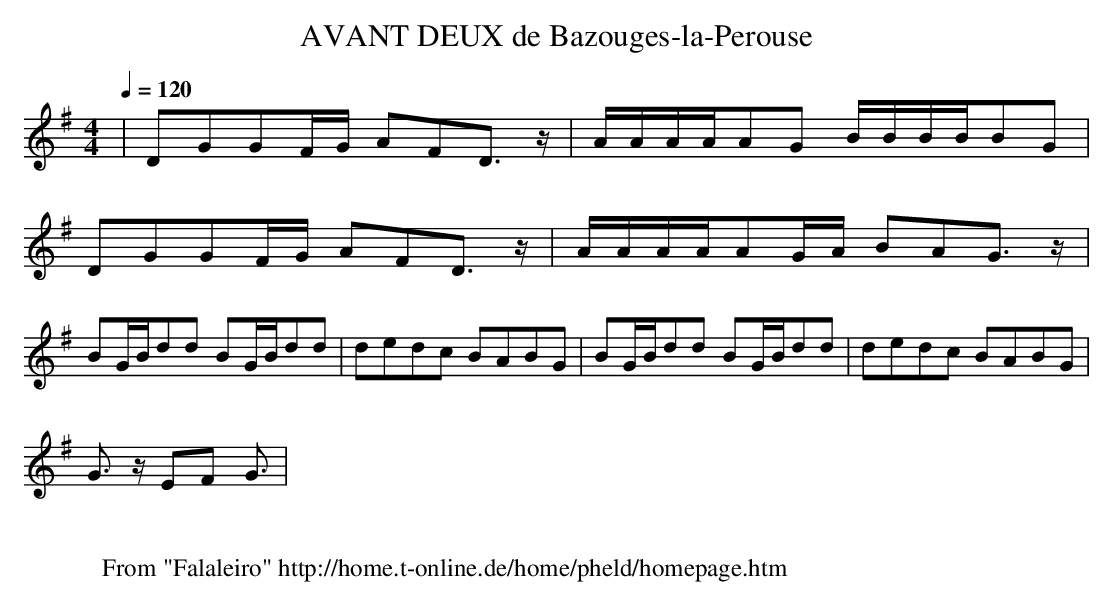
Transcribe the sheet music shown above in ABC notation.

X:1
T:AVANT DEUX de Bazouges-la-Perouse
M:4/4
L:1/8
Q:1/4=120
K:G
|DGGF/2G/2 AFD3/2 z/2 |A/2A/2A/2A/2AG B/2B/2B/2B/2BG|
 DGGF/2G/2 AFD3/2 z/2 |A/2A/2A/2A/2AG/2A/2 BAG3/2 z/2 |
BG/2B/2dd BG/2B/2dd|dedc BABG|BG/2B/2dd BG/2B/2dd|dedc BABG|
G3/2 z/2 EF G3/2|
W:
W: From "Falaleiro" http://home.t-online.de/home/pheld/homepage.htm
